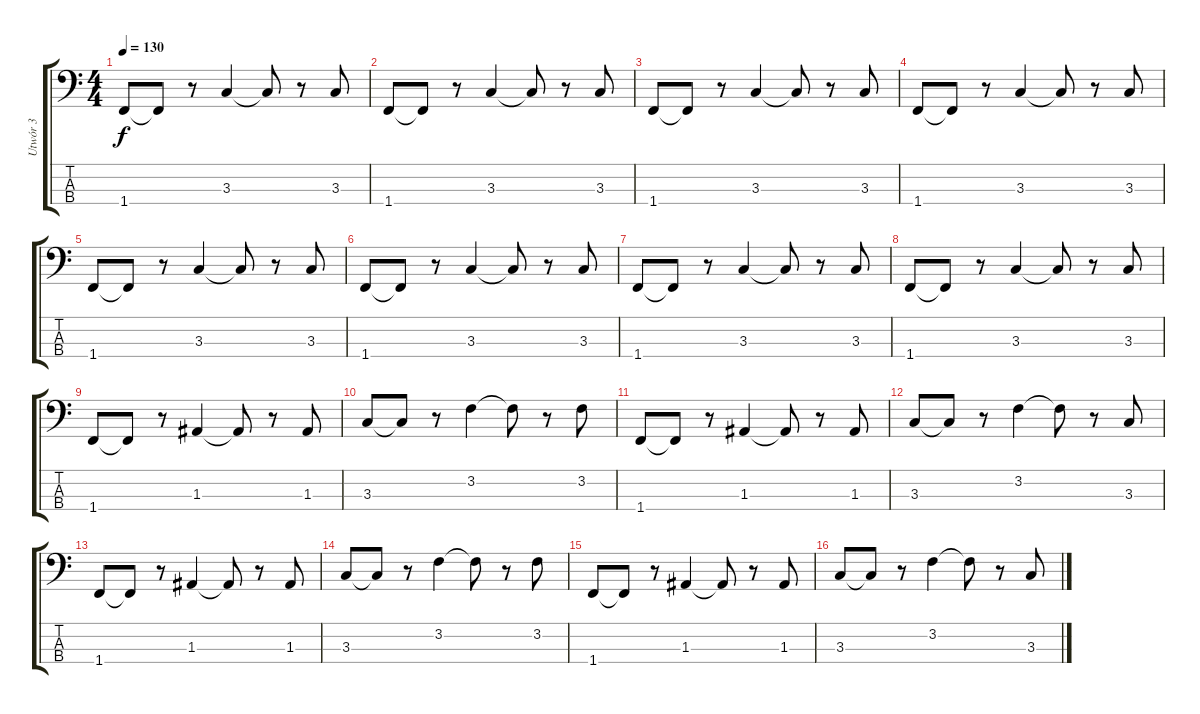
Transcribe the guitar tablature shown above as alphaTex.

\track ("Utwór 3" "Utwór 3") {instrument synthbass2}
\staff {score tabs}
\tuning (G2 D2 A1 E1) {hide}
\ts (4 4)
\tempo 130
\clef f4
\ks c
1.4.8{dy f} 1.4{t}.8 r.8 3.3.4 3.3{t}.8 r.8 3.3.8 |
1.4.8 1.4{t}.8 r.8 3.3.4 3.3{t}.8 r.8 3.3.8 |
1.4.8 1.4{t}.8 r.8 3.3.4 3.3{t}.8 r.8 3.3.8 |
1.4.8 1.4{t}.8 r.8 3.3.4 3.3{t}.8 r.8 3.3.8 |
1.4.8 1.4{t}.8 r.8 3.3.4 3.3{t}.8 r.8 3.3.8 |
1.4.8 1.4{t}.8 r.8 3.3.4 3.3{t}.8 r.8 3.3.8 |
1.4.8 1.4{t}.8 r.8 3.3.4 3.3{t}.8 r.8 3.3.8 |
1.4.8 1.4{t}.8 r.8 3.3.4 3.3{t}.8 r.8 3.3.8 |
1.4.8 1.4{t}.8 r.8 1.3.4 1.3{t}.8 r.8 1.3.8 |
3.3.8 3.3{t}.8 r.8 3.2.4 3.2{t}.8 r.8 3.2.8 |
1.4.8 1.4{t}.8 r.8 1.3.4 1.3{t}.8 r.8 1.3.8 |
3.3.8 3.3{t}.8 r.8 3.2.4 3.2{t}.8 r.8 3.3.8 |
1.4.8 1.4{t}.8 r.8 1.3.4 1.3{t}.8 r.8 1.3.8 |
3.3.8 3.3{t}.8 r.8 3.2.4 3.2{t}.8 r.8 3.2.8 |
1.4.8 1.4{t}.8 r.8 1.3.4 1.3{t}.8 r.8 1.3.8 |
3.3.8 3.3{t}.8 r.8 3.2.4 3.2{t}.8 r.8 3.3.8
